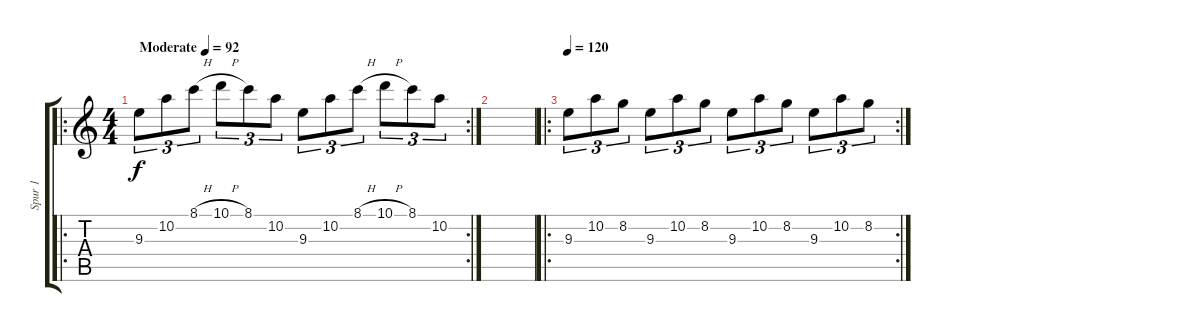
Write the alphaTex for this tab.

\track ("Spur 1" "Spur 1") {instrument electricguitarjazz}
\staff {score tabs}
\tuning (E4 B3 G3 D3 A2 E2) {hide}
\ro
\rc 2
\ts (4 4)
\tempo (92 "Moderate")
\tempo 120
\tempo (92 "Moderate")
\clef g2
\ks c
9.3.8{tu (3 2) dy f instrument electricguitarjazz} 10.2.8{tu (3 2)} 8.1{h}.8{tu (3 2)} 10.1{h}.8{tu (3 2)} 8.1.8{tu (3 2)} 10.2.8{tu (3 2)} 9.3.8{tu (3 2)} 10.2.8{tu (3 2)} 8.1{h}.8{tu (3 2)} 10.1{h}.8{tu (3 2)} 8.1.8{tu (3 2)} 10.2.8{tu (3 2)} |
|
\ro
\rc 2
\tempo 120
9.3.8{tu (3 2)} 10.2.8{tu (3 2)} 8.2.8{tu (3 2)} 9.3.8{tu (3 2)} 10.2.8{tu (3 2)} 8.2.8{tu (3 2)} 9.3.8{tu (3 2)} 10.2.8{tu (3 2)} 8.2.8{tu (3 2)} 9.3.8{tu (3 2)} 10.2.8{tu (3 2)} 8.2.8{tu (3 2)}
